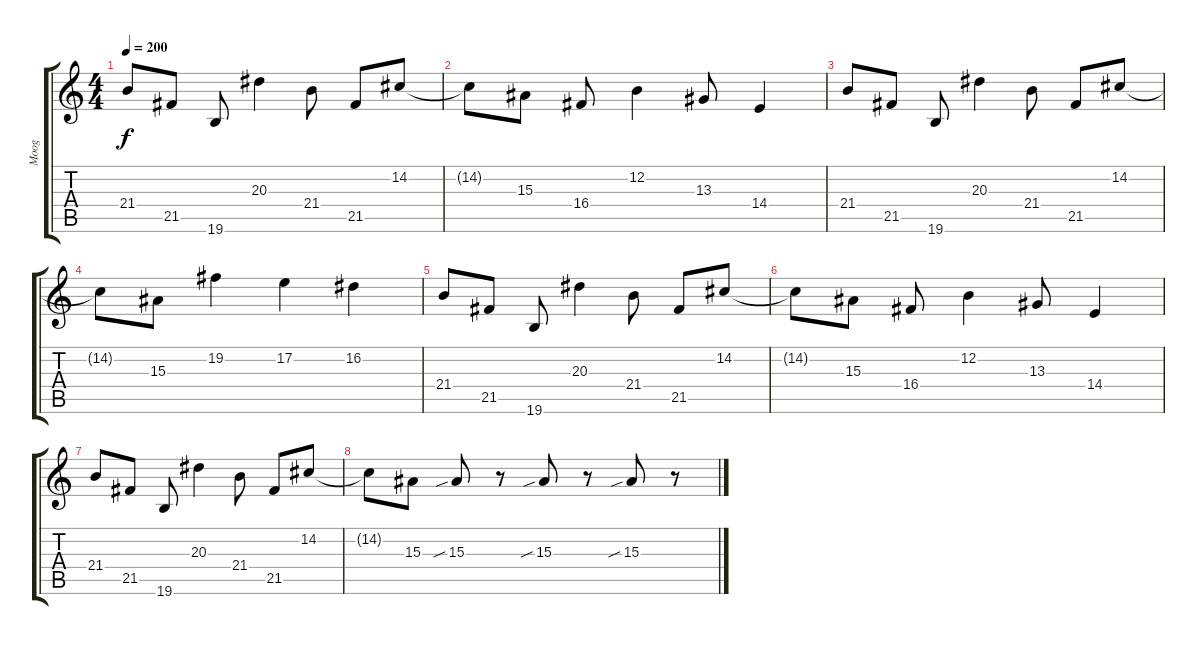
\track ("Moog" "Moog") {instrument lead1square}
\staff {score tabs}
\tuning (E4 B3 G3 D3 A2 E2) {hide}
\ts (4 4)
\tempo 200
\clef g2
\ks c
21.4.8{dy f} 21.5.8 19.6.8 20.3.4 21.4.8 21.5.8 14.2.8 |
14.2{t}.8 15.3.8 16.4.8 12.2.4 13.3.8 14.4.4 |
21.4.8 21.5.8 19.6.8 20.3.4 21.4.8 21.5.8 14.2.8 |
14.2{t}.8 15.3.8 19.2.4 17.2.4 16.2.4 |
21.4.8 21.5.8 19.6.8 20.3.4 21.4.8 21.5.8 14.2.8 |
14.2{t}.8 15.3.8 16.4.8 12.2.4 13.3.8 14.4.4 |
21.4.8 21.5.8 19.6.8 20.3.4 21.4.8 21.5.8 14.2.8 |
14.2{t}.8 15.3.8 15.3{sib}.8 r.8 15.3{sib}.8 r.8 15.3{sib}.8 r.8
